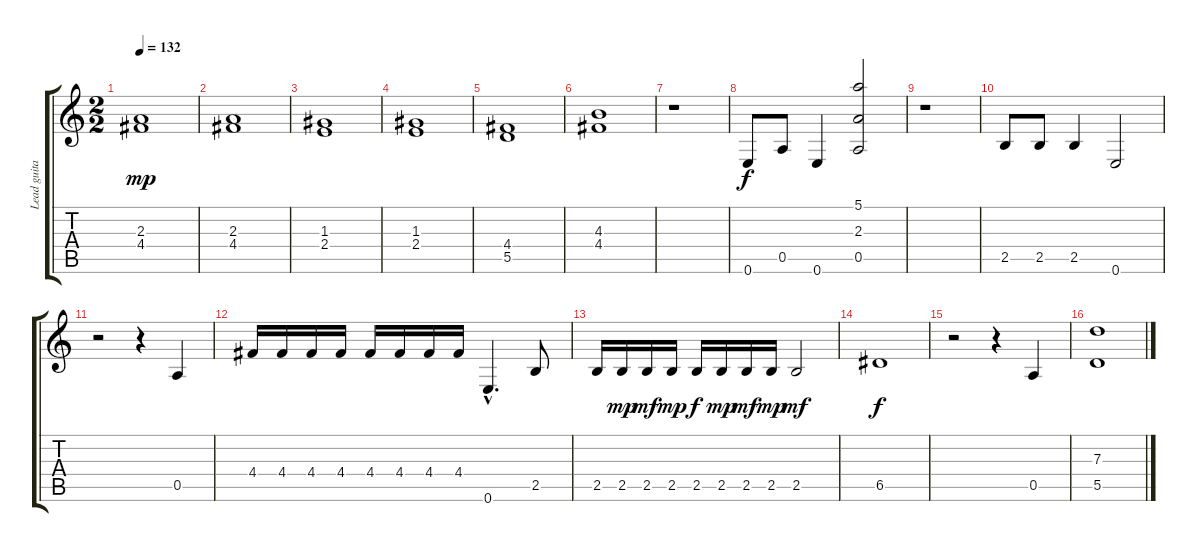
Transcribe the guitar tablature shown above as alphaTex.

\track ("Lead guitar 2 and 3" "Lead guita") {instrument overdrivenguitar}
\staff {score tabs}
\tuning (E4 B3 G3 D3 A2 E2) {hide}
\ts (2 2)
\tempo 132
\clef g2
\ks c
(2.3 4.4).1{dy mp} |
(2.3 4.4).1 |
(1.3 2.4).1 |
(1.3 2.4).1 |
(4.4 5.5).1 |
(4.3 4.4).1 |
r.1 |
0.6.8{dy f volume 16 instrument timpani} 0.5.8 0.6.4 (5.1 2.3 0.5).2 |
r.1 |
2.5.8 2.5.8 2.5.4 0.6.2 |
r.2 r.4 0.5.4 |
4.4.16{volume 6} 4.4.16 4.4.16 4.4.16 4.4.16 4.4.16 4.4.16 4.4.16 0.6{hac}.4{d} 2.5.8 |
2.5.16 2.5.16{dy mp} 2.5.16{dy mf} 2.5.16{dy mp} 2.5.16{dy f} 2.5.16{dy mp} 2.5.16{dy mf} 2.5.16{dy mp} 2.5.2{dy mf} |
6.5.1{dy f} |
r.2 r.4 0.5.4 |
(7.3 5.5).1
